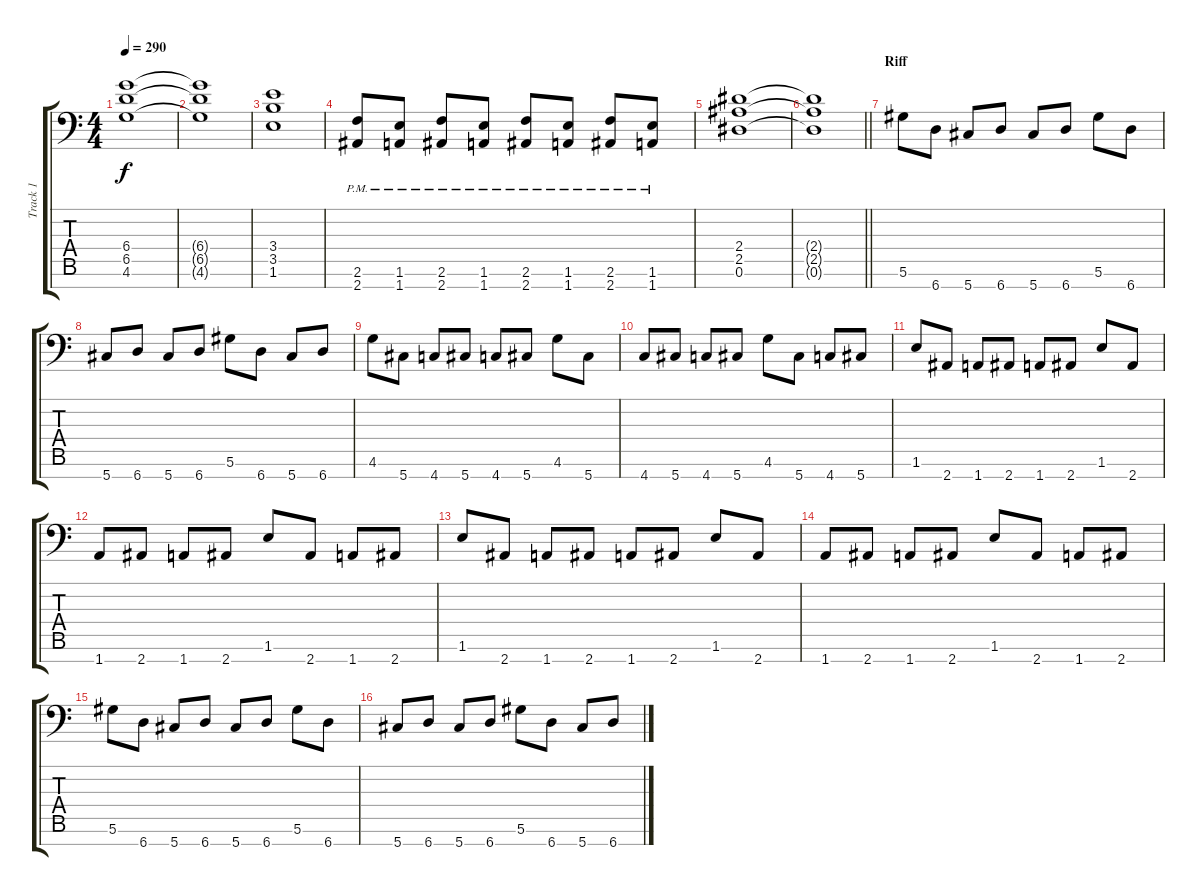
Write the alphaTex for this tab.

\track ("Track 1" "Track 1") {instrument distortionguitar}
\staff {score tabs}
\tuning (Eb4 Bb3 Gb3 Db3 Ab2 Eb2 Ab1) {hide}
\ts (4 4)
\tempo 290
\clef f4
\ks c
(6.4 6.5 4.6).1{dy f} |
(6.4{t} 6.5{t} 4.6{t}).1 |
(3.4 3.5 1.6).1 |
(2.6{pm} 2.7{pm}).8 (1.6{pm} 1.7{pm}).8 (2.6{pm} 2.7{pm}).8 (1.6{pm} 1.7{pm}).8 (2.6{pm} 2.7{pm}).8 (1.6{pm} 1.7{pm}).8 (2.6{pm} 2.7{pm}).8 (1.6{pm} 1.7{pm}).8 |
(2.4 2.5 0.6).1 |
\barLineRight lightlight
(2.4{t} 2.5{t} 0.6{t}).1 |
\section ("" "Riff")
5.6.8 6.7.8 5.7.8 6.7.8 5.7.8 6.7.8 5.6.8 6.7.8 |
5.7.8 6.7.8 5.7.8 6.7.8 5.6.8 6.7.8 5.7.8 6.7.8 |
4.6.8 5.7.8 4.7.8 5.7.8 4.7.8 5.7.8 4.6.8 5.7.8 |
4.7.8 5.7.8 4.7.8 5.7.8 4.6.8 5.7.8 4.7.8 5.7.8 |
1.6.8 2.7.8 1.7.8 2.7.8 1.7.8 2.7.8 1.6.8 2.7.8 |
1.7.8 2.7.8 1.7.8 2.7.8 1.6.8 2.7.8 1.7.8 2.7.8 |
1.6.8 2.7.8 1.7.8 2.7.8 1.7.8 2.7.8 1.6.8 2.7.8 |
1.7.8 2.7.8 1.7.8 2.7.8 1.6.8 2.7.8 1.7.8 2.7.8 |
5.6.8 6.7.8 5.7.8 6.7.8 5.7.8 6.7.8 5.6.8 6.7.8 |
5.7.8 6.7.8 5.7.8 6.7.8 5.6.8 6.7.8 5.7.8 6.7.8
